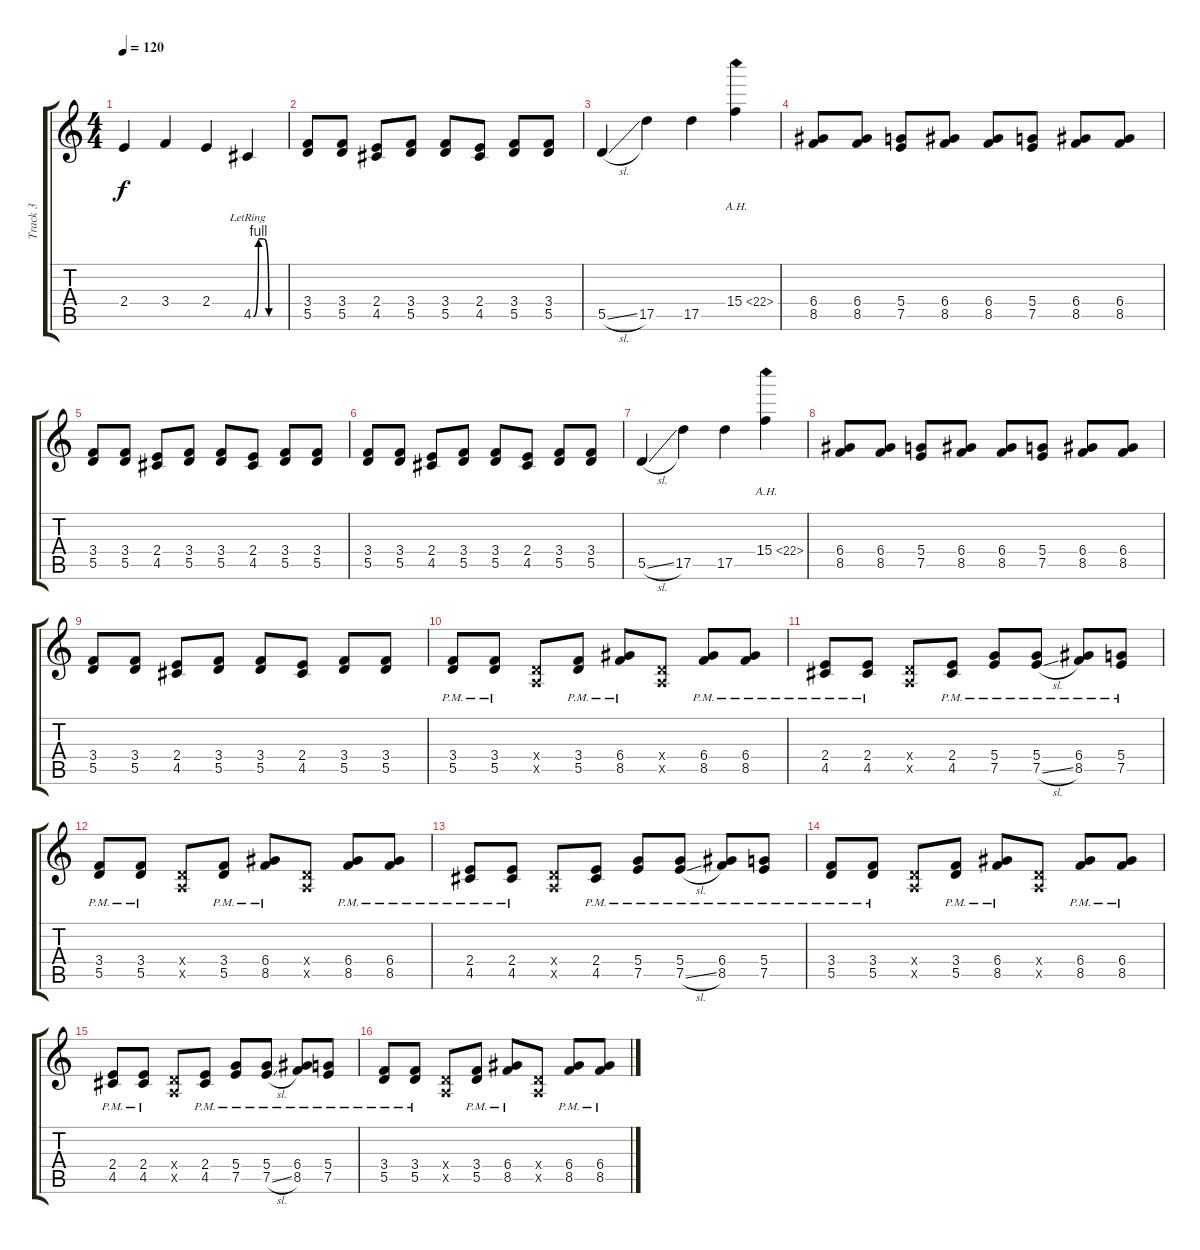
\track ("Track 3" "Track 3") {instrument overdrivenguitar}
\staff {score tabs}
\tuning (E4 B3 G3 D3 A2 E2) {hide}
\ts (4 4)
\tempo 120
\clef g2
\ks c
2.4.4{dy f} 3.4.4 2.4.4 4.5{be (custom 0 0 10 4 20 4 30 0 60 0) lr}.4 |
(3.4 5.5).8 (3.4 5.5).8 (2.4 4.5).8 (3.4 5.5).8 (3.4 5.5).8 (2.4 4.5).8 (3.4 5.5).8 (3.4 5.5).8 |
5.5{sl}.4 17.5.4 17.5.4 15.4{ah 7}.4 |
(6.4 8.5).8 (6.4 8.5).8 (5.4 7.5).8 (6.4 8.5).8 (6.4 8.5).8 (5.4 7.5).8 (6.4 8.5).8 (6.4 8.5).8 |
(3.4 5.5).8 (3.4 5.5).8 (2.4 4.5).8 (3.4 5.5).8 (3.4 5.5).8 (2.4 4.5).8 (3.4 5.5).8 (3.4 5.5).8 |
(3.4 5.5).8 (3.4 5.5).8 (2.4 4.5).8 (3.4 5.5).8 (3.4 5.5).8 (2.4 4.5).8 (3.4 5.5).8 (3.4 5.5).8 |
5.5{sl}.4 17.5.4 17.5.4 15.4{ah 7}.4 |
(6.4 8.5).8 (6.4 8.5).8 (5.4 7.5).8 (6.4 8.5).8 (6.4 8.5).8 (5.4 7.5).8 (6.4 8.5).8 (6.4 8.5).8 |
(3.4 5.5).8 (3.4 5.5).8 (2.4 4.5).8 (3.4 5.5).8 (3.4 5.5).8 (2.4 4.5).8 (3.4 5.5).8 (3.4 5.5).8 |
(3.4{pm} 5.5{pm}).8 (3.4{pm} 5.5{pm}).8 (0.4{x} 0.5{x}).8 (3.4{pm} 5.5{pm}).8 (6.4{pm} 8.5{pm}).8 (0.4{x} 0.5{x}).8 (6.4{pm} 8.5{pm}).8 (6.4{pm} 8.5{pm}).8 |
(2.4{pm} 4.5{pm}).8 (2.4{pm} 4.5{pm}).8 (0.4{x} 0.5{x}).8 (2.4{pm} 4.5{pm}).8 (5.4{pm} 7.5{pm}).8 (5.4{pm} 7.5{sl pm}).8 (6.4{pm} 8.5{pm}).8 (5.4{pm} 7.5{pm}).8 |
(3.4{pm} 5.5{pm}).8 (3.4{pm} 5.5{pm}).8 (0.4{x} 0.5{x}).8 (3.4{pm} 5.5{pm}).8 (6.4{pm} 8.5{pm}).8 (0.4{x} 0.5{x}).8 (6.4{pm} 8.5{pm}).8 (6.4{pm} 8.5{pm}).8 |
(2.4{pm} 4.5{pm}).8 (2.4{pm} 4.5{pm}).8 (0.4{x} 0.5{x}).8 (2.4{pm} 4.5{pm}).8 (5.4{pm} 7.5{pm}).8 (5.4{pm} 7.5{sl pm}).8 (6.4{pm} 8.5{pm}).8 (5.4{pm} 7.5{pm}).8 |
(3.4{pm} 5.5{pm}).8 (3.4{pm} 5.5{pm}).8 (0.4{x} 0.5{x}).8 (3.4{pm} 5.5{pm}).8 (6.4{pm} 8.5{pm}).8 (0.4{x} 0.5{x}).8 (6.4{pm} 8.5{pm}).8 (6.4{pm} 8.5{pm}).8 |
(2.4{pm} 4.5{pm}).8 (2.4{pm} 4.5{pm}).8 (0.4{x} 0.5{x}).8 (2.4{pm} 4.5{pm}).8 (5.4{pm} 7.5{pm}).8 (5.4{pm} 7.5{sl pm}).8 (6.4{pm} 8.5{pm}).8 (5.4{pm} 7.5{pm}).8 |
(3.4{pm} 5.5{pm}).8 (3.4{pm} 5.5{pm}).8 (0.4{x} 0.5{x}).8 (3.4{pm} 5.5{pm}).8 (6.4{pm} 8.5{pm}).8 (0.4{x} 0.5{x}).8 (6.4{pm} 8.5{pm}).8 (6.4{pm} 8.5{pm}).8
